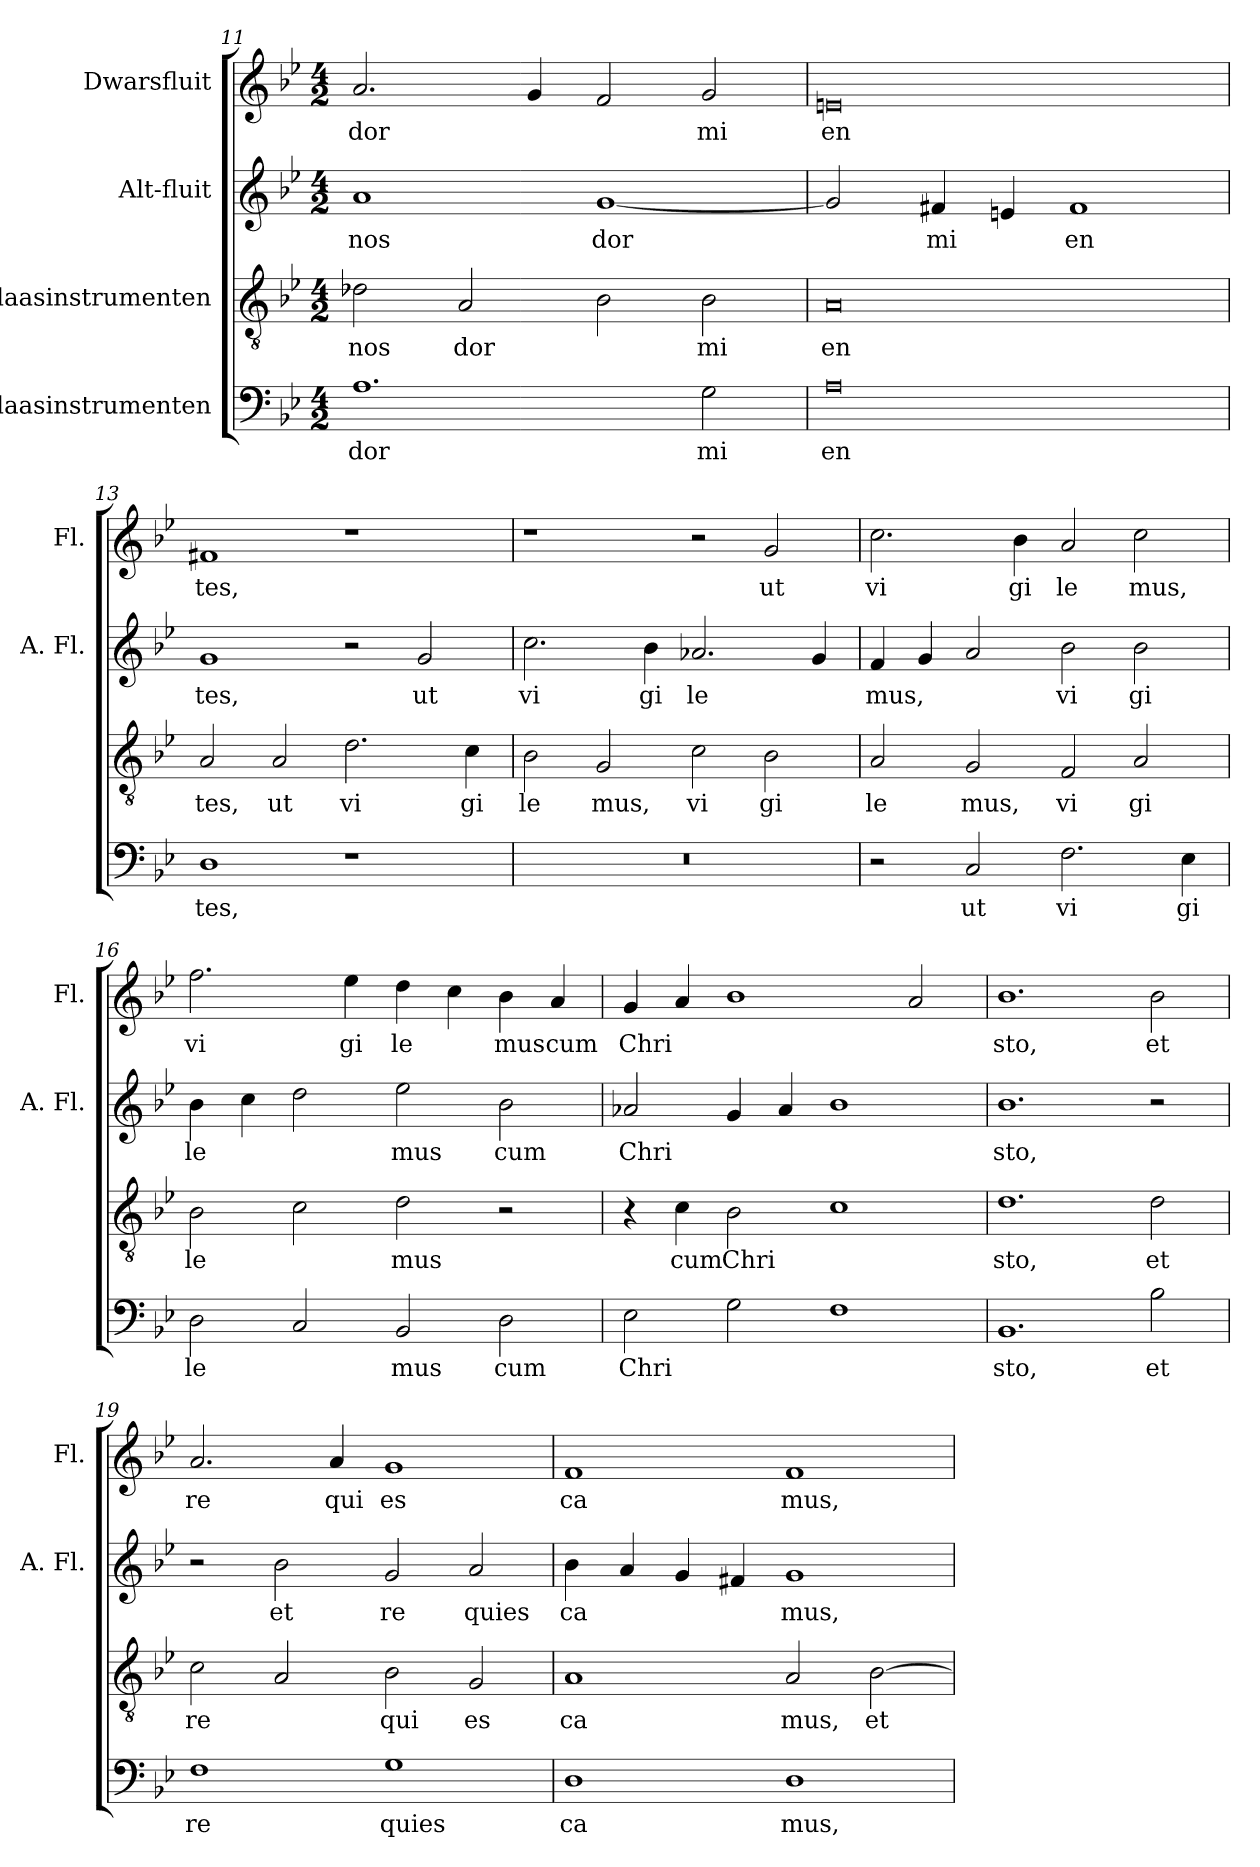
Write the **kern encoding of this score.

**kern	**text	**kern	**text	**kern	**text	**kern	**text
*part4	*part4	*part3	*part3	*part2	*part2	*part1	*part1
*staff4	*staff4	*staff3	*staff3	*staff2	*staff2	*staff1	*staff1
*I"Blaasinstrumenten	*	*I"Blaasinstrumenten	*	*I"Alt-fluit	*	*I"Dwarsfluit	*
*	*	*	*	*I'A. Fl.	*	*I'Fl.	*
!!LO:LB:g=z
*clefF4	*	*clefGv2	*	*clefG2	*	*clefG2	*
*	*	*	*	*ITrd3c5	*	*	*
*k[b-e-]	*	*k[b-e-]	*	*k[b-]	*	*k[b-e-]	*
*M4/2	*	*M4/2	*	*M4/2	*	*M4/2	*
=11	=11	=11	=11	=11	=11	=11	=11
!	!LO:LY:b	!	!LO:LY:b	!	!LO:LY:b	!	!LO:LY:b
1.A	dor	2d-X\	nos	1e	nos	2.a/	dor
!	!	!	!LO:LY:b	!	!	!	!
.	.	2A/	dor	.	.	.	.
.	.	.	.	.	.	4g/	.
!	!	!	!	!	!LO:LY:b	!	!
.	.	2B-\	.	[1d	dor	2f/	.
!	!LO:LY:b	!	!LO:LY:b	!	!	!	!LO:LY:b
2G\	mi	2B-\	mi	.	.	2g/	mi
=12	=12	=12	=12	=12	=12	=12	=12
!	!LO:LY:b	!	!LO:LY:b	!	!	!	!LO:LY:b
0A	en	0A	en	2d/]	.	0en	en
!	!	!	!	!	!LO:LY:b	!	!
.	.	.	.	4c#X/	mi	.	.
.	.	.	.	4Bn/	.	.	.
!	!	!	!	!	!LO:LY:b	!	!
.	.	.	.	1c#	en	.	.
=13	=13	=13	=13	=13	=13	=13	=13
!	!LO:LY:b	!	!LO:LY:b	!	!LO:LY:b	!	!LO:LY:b
1D	tes,	2A/	tes,	1d	tes,	1f#X	tes,
!	!	!	!LO:LY:b	!	!	!	!
.	.	2A/	ut	.	.	.	.
!	!	!	!LO:LY:b	!	!	!	!
1r	.	2.d\	vi	2r	.	1r	.
!	!	!	!	!	!LO:LY:b	!	!
.	.	.	.	2d/	ut	.	.
!	!	!	!LO:LY:b	!	!	!	!
.	.	4c\	gi	.	.	.	.
=14	=14	=14	=14	=14	=14	=14	=14
!	!	!	!LO:LY:b	!	!LO:LY:b	!	!
0r	.	2B-\	le	2.g\	vi	1r	.
!	!	!	!LO:LY:b	!	!	!	!
.	.	2G/	mus,	.	.	.	.
!	!	!	!	!	!LO:LY:b	!	!
.	.	.	.	4f\	gi	.	.
!	!	!	!LO:LY:b	!	!LO:LY:b	!	!
.	.	2c\	vi	2.e-X/	le	2r	.
!	!	!	!LO:LY:b	!	!	!	!LO:LY:b
.	.	2B-\	gi	.	.	2g/	ut
.	.	.	.	4d/	.	.	.
!!LO:PB:g=z
=15	=15	=15	=15	=15	=15	=15	=15
!	!	!	!LO:LY:b	!	!LO:LY:b	!	!LO:LY:b
2r	.	2A/	le	4c/	mus,	2.cc\	vi
.	.	.	.	4d/	.	.	.
!	!LO:LY:b	!	!LO:LY:b	!	!	!	!
2C/	ut	2G/	mus,	2e/	.	.	.
!	!	!	!	!	!	!	!LO:LY:b
.	.	.	.	.	.	4b-\	gi
!	!LO:LY:b	!	!LO:LY:b	!	!LO:LY:b	!	!LO:LY:b
2.F\	vi	2F/	vi	2f\	vi	2a/	le
!	!	!	!LO:LY:b	!	!LO:LY:b	!	!LO:LY:b
.	.	2A/	gi	2f\	gi	2cc\	mus,
!	!LO:LY:b	!	!	!	!	!	!
4E-\	gi	.	.	.	.	.	.
=16	=16	=16	=16	=16	=16	=16	=16
!	!LO:LY:b	!	!LO:LY:b	!	!LO:LY:b	!	!LO:LY:b
2D\	le	2B-\	le	4f\	le	2.ff\	vi
.	.	.	.	4g\	.	.	.
2C/	.	2c\	.	2a\	.	.	.
!	!	!	!	!	!	!	!LO:LY:b
.	.	.	.	.	.	4ee-\	gi
!	!LO:LY:b	!	!LO:LY:b	!	!LO:LY:b	!	!LO:LY:b
2BB-/	mus	2d\	mus	2b-\	mus	4dd\	le
.	.	.	.	.	.	4cc\	.
!	!LO:LY:b	!	!	!	!LO:LY:b	!	!LO:LY:b
2D\	cum	2r	.	2f\	cum	4b-\	mus
!	!	!	!	!	!	!	!LO:LY:b
.	.	.	.	.	.	4a/	cum
=17	=17	=17	=17	=17	=17	=17	=17
!	!LO:LY:b	!	!	!	!LO:LY:b	!	!LO:LY:b
2E-\	Chri	4r	.	2e-X/	Chri	4g/	Chri
!	!	!	!LO:LY:b	!	!	!	!
.	.	4c\	cum	.	.	4a/	.
!	!	!	!LO:LY:b	!	!	!	!
2G\	.	2B-\	Chri	4d/	.	1b-	.
.	.	.	.	4e-/	.	.	.
1F	.	1c	.	1f	.	.	.
.	.	.	.	.	.	2a/	.
=18	=18	=18	=18	=18	=18	=18	=18
!	!LO:LY:b	!	!LO:LY:b	!	!LO:LY:b	!	!LO:LY:b
1.BB-	sto,	1.d	sto,	1.f	sto,	1.b-	sto,
!	!LO:LY:b	!	!LO:LY:b	!	!	!	!LO:LY:b
2B-\	et	2d\	et	2r	.	2b-\	et
!!LO:LB:g=z
=19	=19	=19	=19	=19	=19	=19	=19
!	!LO:LY:b	!	!LO:LY:b	!	!	!	!LO:LY:b
1F	re	2c\	re	2r	.	2.a/	re
!	!	!	!	!	!LO:LY:b	!	!
.	.	2A/	.	2f\	et	.	.
!	!	!	!	!	!	!	!LO:LY:b
.	.	.	.	.	.	4a/	qui
!	!LO:LY:b	!	!LO:LY:b	!	!LO:LY:b	!	!LO:LY:b
1G	quies	2B-\	qui	2d/	re	1g	es
!	!	!	!LO:LY:b	!	!LO:LY:b	!	!
.	.	2G/	es	2e/	quies	.	.
=20	=20	=20	=20	=20	=20	=20	=20
!	!LO:LY:b	!	!LO:LY:b	!	!LO:LY:b	!	!LO:LY:b
1D	ca	1A	ca	4f\	ca	1f	ca
.	.	.	.	4e/	.	.	.
.	.	.	.	4d/	.	.	.
.	.	.	.	4c#X/	.	.	.
!	!LO:LY:b	!	!LO:LY:b	!	!LO:LY:b	!	!LO:LY:b
1D	mus,	2A/	mus,	1d	mus,	1f	mus,
!	!	!	!LO:LY:b	!	!	!	!
.	.	[2B-\	et	.	.	.	.
=	=	=	=	=	=	=	=
*-	*-	*-	*-	*-	*-	*-	*-
